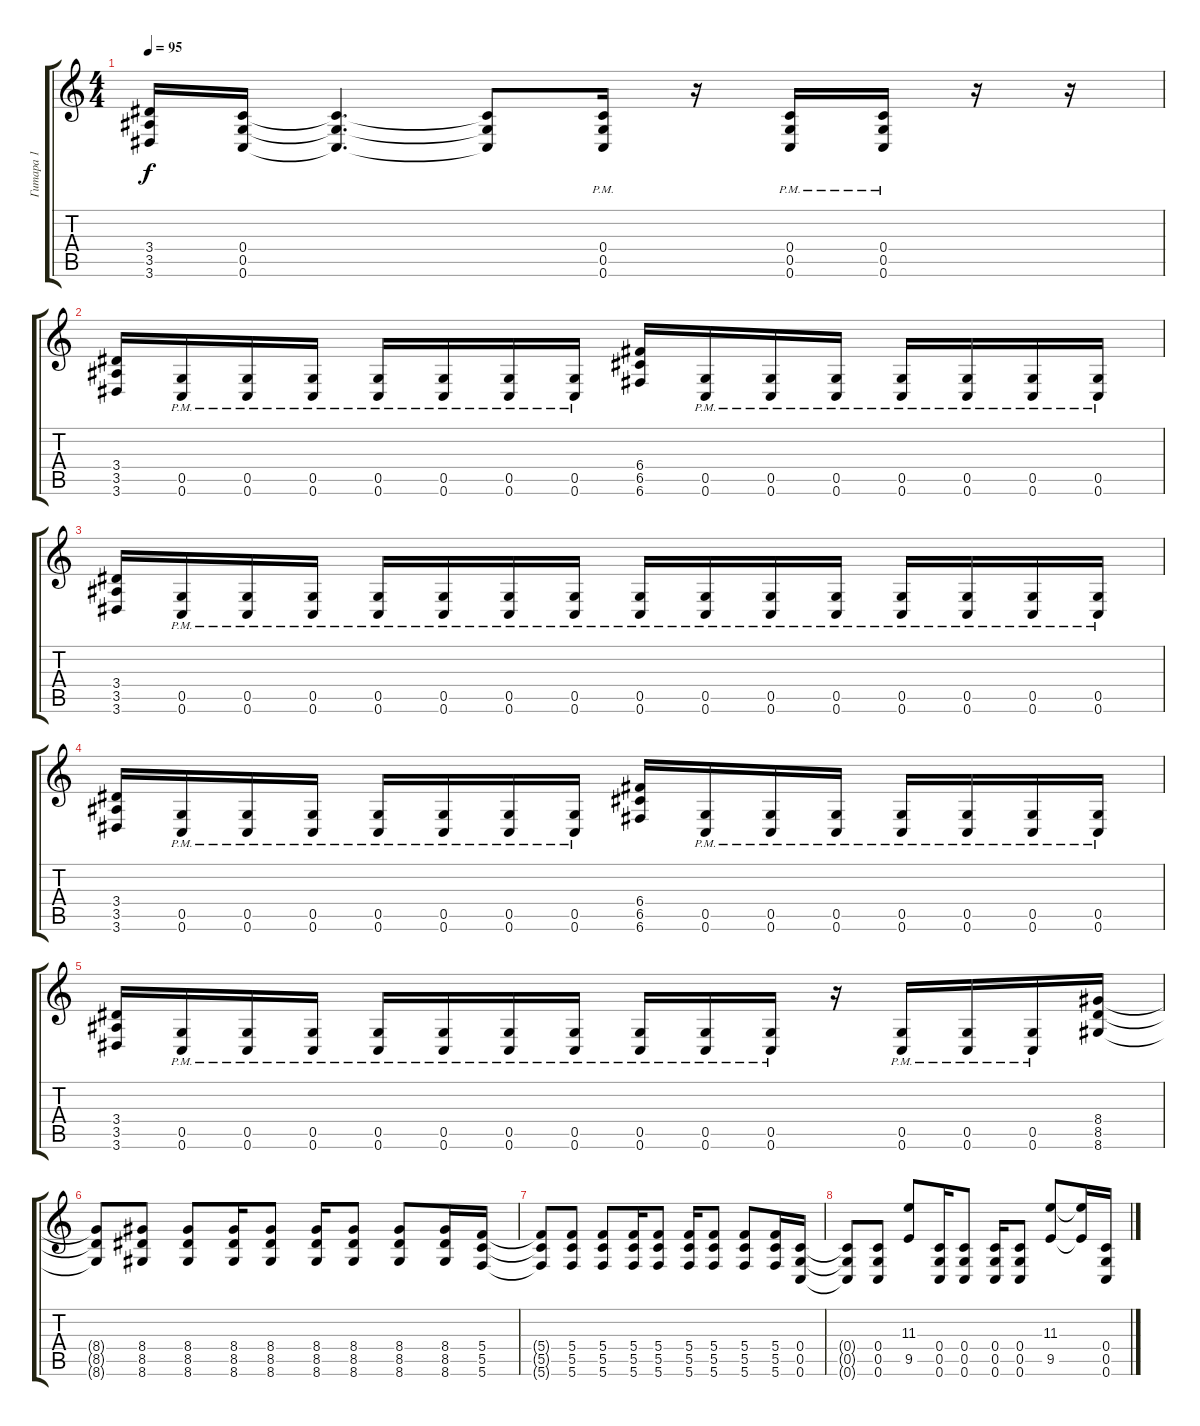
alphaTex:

\track ("Гитара 1" "Гитара 1") {instrument distortionguitar}
\staff {score tabs}
\tuning (D4 A3 F3 C3 G2 C2) {hide}
\ts (4 4)
\tempo 95
\clef g2
\ks c
(3.4 3.5 3.6).16{dy f} (0.4 0.5 0.6).16 (0.4{t} 0.5{t} 0.6{t}).4{d} (0.4{t} 0.5{t} 0.6{t}).8 (0.4{pm} 0.5{pm} 0.6{pm}).16 r.16 (0.4{pm} 0.5{pm} 0.6{pm}).16 (0.4{pm} 0.5{pm} 0.6{pm}).16 r.16 r.16 |
(3.4 3.5 3.6).16 (0.5{pm} 0.6{pm}).16 (0.5{pm} 0.6{pm}).16 (0.5{pm} 0.6{pm}).16 (0.5{pm} 0.6{pm}).16 (0.5{pm} 0.6{pm}).16 (0.5{pm} 0.6{pm}).16 (0.5{pm} 0.6{pm}).16 (6.4 6.5 6.6).16 (0.5{pm} 0.6{pm}).16 (0.5{pm} 0.6{pm}).16 (0.5{pm} 0.6{pm}).16 (0.5{pm} 0.6{pm}).16 (0.5{pm} 0.6{pm}).16 (0.5{pm} 0.6{pm}).16 (0.5{pm} 0.6{pm}).16 |
(3.4 3.5 3.6).16 (0.5{pm} 0.6{pm}).16 (0.5{pm} 0.6{pm}).16 (0.5{pm} 0.6{pm}).16 (0.5{pm} 0.6{pm}).16 (0.5{pm} 0.6{pm}).16 (0.5{pm} 0.6{pm}).16 (0.5{pm} 0.6{pm}).16 (0.5{pm} 0.6{pm}).16 (0.5{pm} 0.6{pm}).16 (0.5{pm} 0.6{pm}).16 (0.5{pm} 0.6{pm}).16 (0.5{pm} 0.6{pm}).16 (0.5{pm} 0.6{pm}).16 (0.5{pm} 0.6{pm}).16 (0.5{pm} 0.6{pm}).16 |
(3.4 3.5 3.6).16 (0.5{pm} 0.6{pm}).16 (0.5{pm} 0.6{pm}).16 (0.5{pm} 0.6{pm}).16 (0.5{pm} 0.6{pm}).16 (0.5{pm} 0.6{pm}).16 (0.5{pm} 0.6{pm}).16 (0.5{pm} 0.6{pm}).16 (6.4 6.5 6.6).16 (0.5{pm} 0.6{pm}).16 (0.5{pm} 0.6{pm}).16 (0.5{pm} 0.6{pm}).16 (0.5{pm} 0.6{pm}).16 (0.5{pm} 0.6{pm}).16 (0.5{pm} 0.6{pm}).16 (0.5{pm} 0.6{pm}).16 |
(3.4 3.5 3.6).16 (0.5{pm} 0.6{pm}).16 (0.5{pm} 0.6{pm}).16 (0.5{pm} 0.6{pm}).16 (0.5{pm} 0.6{pm}).16 (0.5{pm} 0.6{pm}).16 (0.5{pm} 0.6{pm}).16 (0.5{pm} 0.6{pm}).16 (0.5{pm} 0.6{pm}).16 (0.5{pm} 0.6{pm}).16 (0.5{pm} 0.6{pm}).16 r.16 (0.5{pm} 0.6{pm}).16 (0.5{pm} 0.6{pm}).16 (0.5{pm} 0.6{pm}).16 (8.4 8.5 8.6).16 |
(8.4{t} 8.5{t} 8.6{t}).8 (8.4 8.5 8.6).8 (8.4 8.5 8.6).8 (8.4 8.5 8.6).16 (8.4 8.5 8.6).8 (8.4 8.5 8.6).16 (8.4 8.5 8.6).8 (8.4 8.5 8.6).8 (8.4 8.5 8.6).16 (5.4 5.5 5.6).16 |
(5.4{t} 5.5{t} 5.6{t}).8 (5.4 5.5 5.6).8 (5.4 5.5 5.6).8 (5.4 5.5 5.6).16 (5.4 5.5 5.6).8 (5.4 5.5 5.6).16 (5.4 5.5 5.6).8 (5.4 5.5 5.6).8 (5.4 5.5 5.6).16 (0.4 0.5 0.6).16 |
(0.4{t} 0.5{t} 0.6{t}).8 (0.4 0.5 0.6).8 (11.3 9.5).8 (0.4 0.5 0.6).16 (0.4 0.5 0.6).8 (0.4 0.5 0.6).16 (0.4 0.5 0.6).8 (11.3 9.5).8 (11.3{t} 9.5{t}).16 (0.4 0.5 0.6).16
